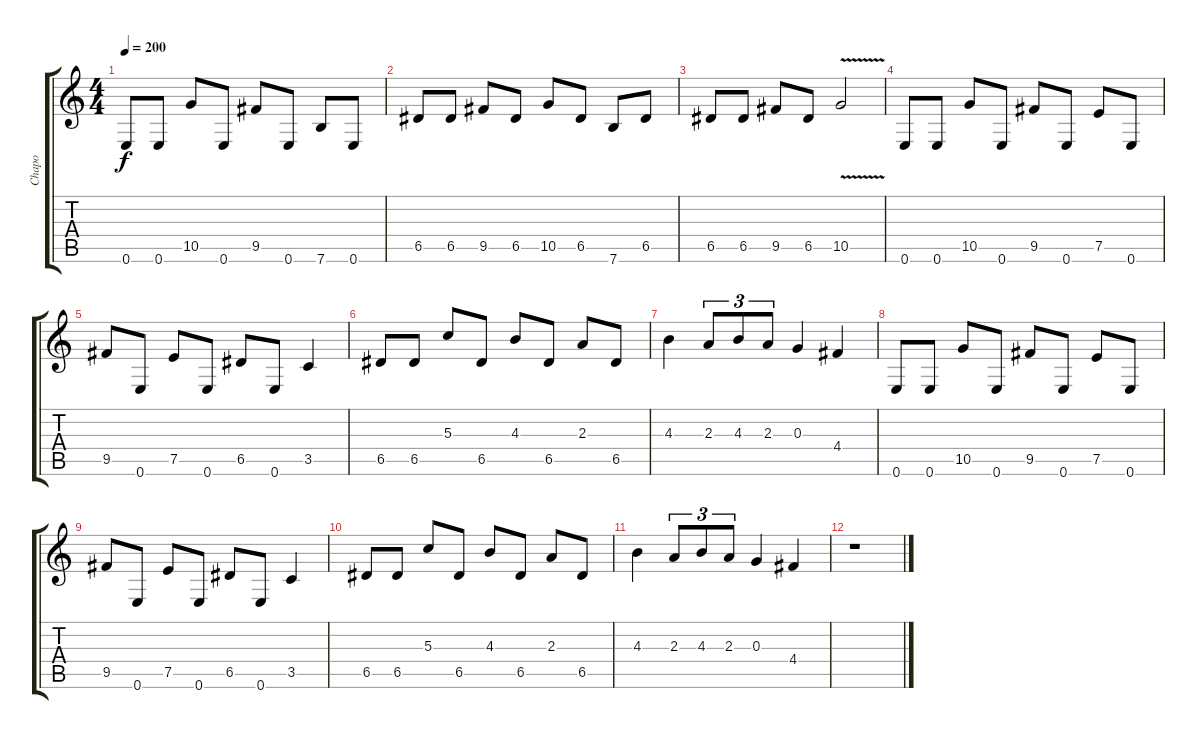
\track ("Chapo" "Chapo") {instrument distortionguitar}
\staff {score tabs}
\tuning (E4 B3 G3 D3 A2 E2) {hide}
\ts (4 4)
\tempo 200
\clef g2
\ks c
0.6.8{dy f} 0.6.8 10.5.8 0.6.8 9.5.8 0.6.8 7.6.8 0.6.8 |
6.5.8 6.5.8 9.5.8 6.5.8 10.5.8 6.5.8 7.6.8 6.5.8 |
6.5.8 6.5.8 9.5.8 6.5.8 10.5{v}.2 |
0.6.8 0.6.8 10.5.8 0.6.8 9.5.8 0.6.8 7.5.8 0.6.8 |
9.5.8 0.6.8 7.5.8 0.6.8 6.5.8 0.6.8 3.5.4 |
6.5.8 6.5.8 5.3.8 6.5.8 4.3.8 6.5.8 2.3.8 6.5.8 |
4.3.4 2.3.8{tu (3 2)} 4.3.8{tu (3 2)} 2.3.8{tu (3 2)} 0.3.4 4.4.4 |
0.6.8 0.6.8 10.5.8 0.6.8 9.5.8 0.6.8 7.5.8 0.6.8 |
9.5.8 0.6.8 7.5.8 0.6.8 6.5.8 0.6.8 3.5.4 |
6.5.8 6.5.8 5.3.8 6.5.8 4.3.8 6.5.8 2.3.8 6.5.8 |
4.3.4 2.3.8{tu (3 2)} 4.3.8{tu (3 2)} 2.3.8{tu (3 2)} 0.3.4 4.4.4 |
r.1
